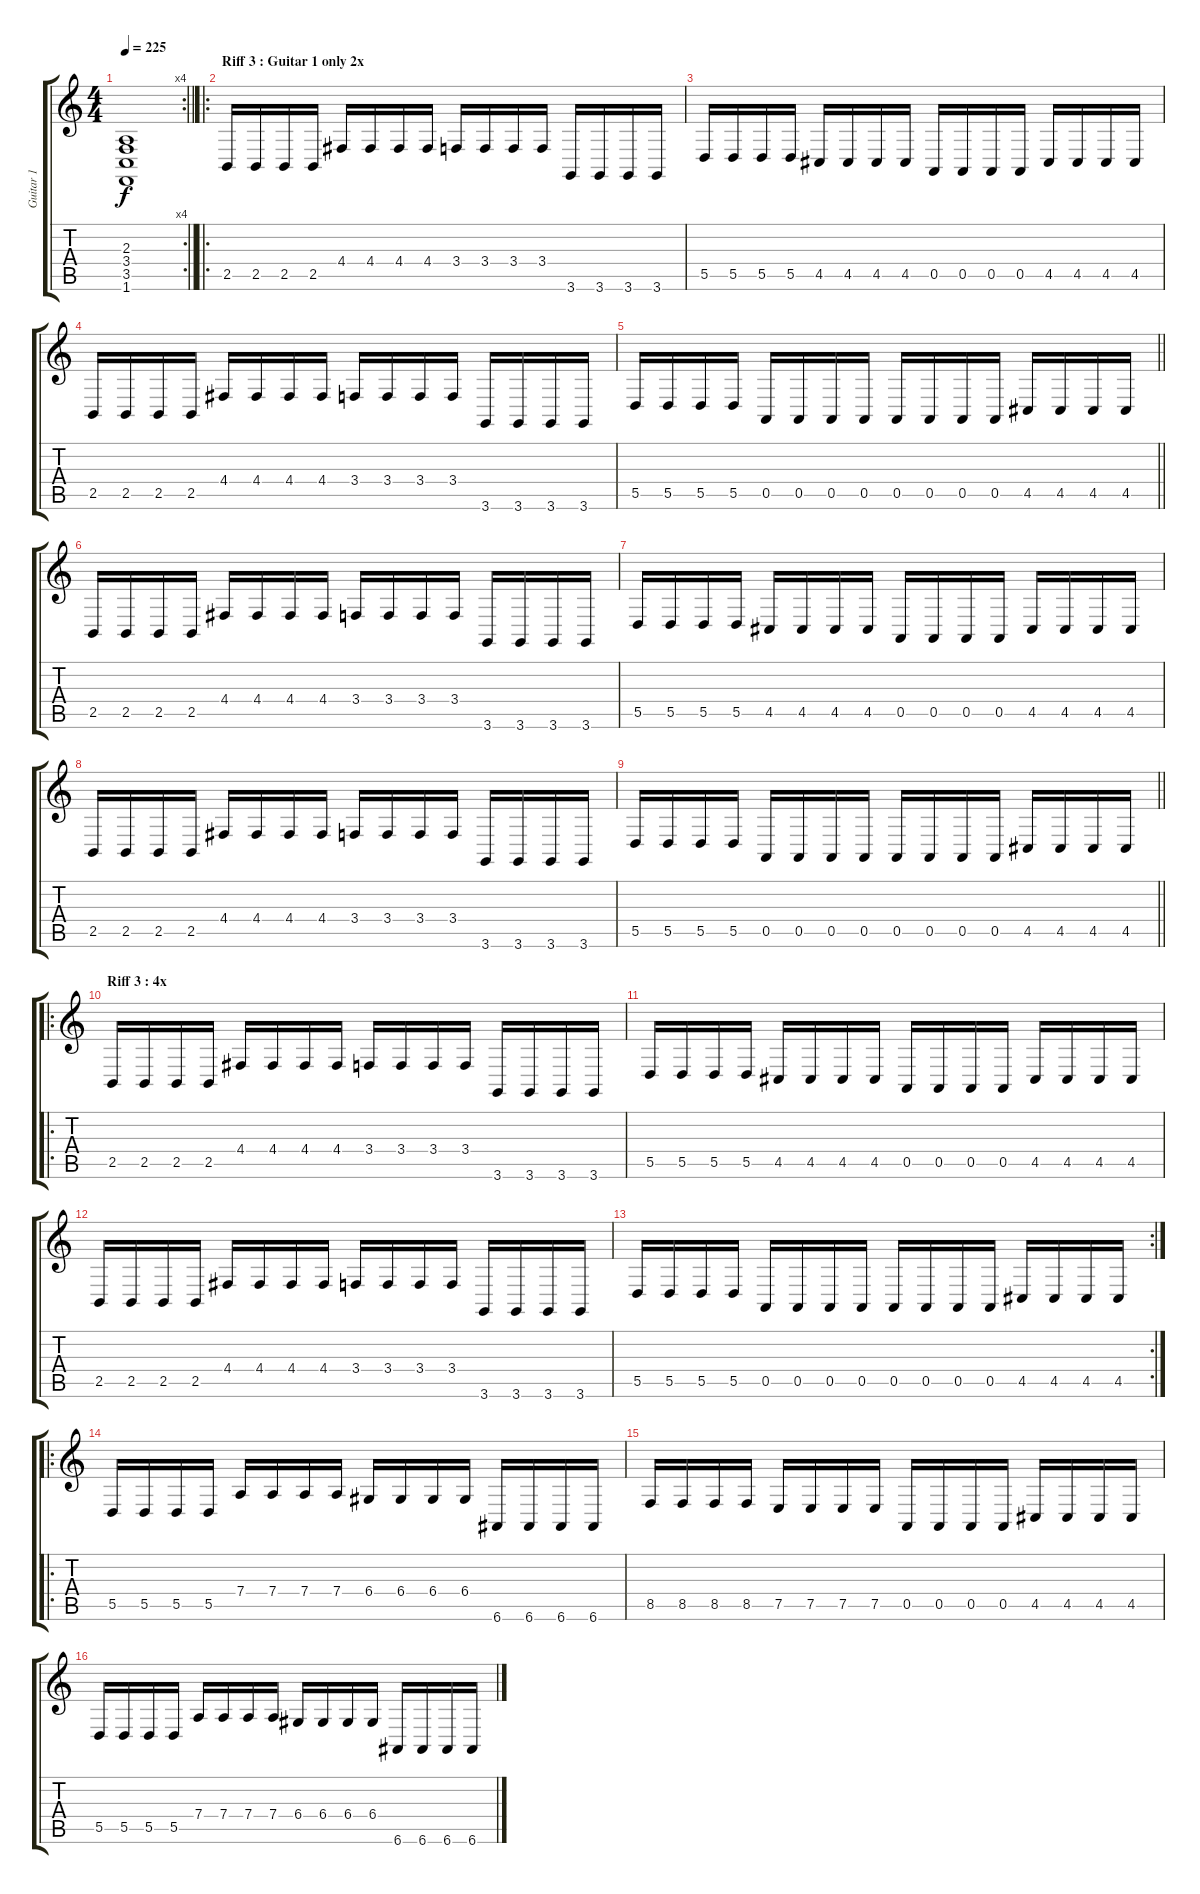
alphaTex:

\track ("Guitar 1" "Guitar 1") {instrument churchorgan}
\staff {score tabs}
\tuning (E4 B3 G3 D3 A2 E2) {hide}
\rc 4
\ts (4 4)
\tempo 225
\clef g2
\barLineRight lightlight
\ks c
(2.3 3.4 3.5 1.6).1{dy f} |
\ro
\section ("" "Riff 3 : Guitar 1 only 2x")
2.5.16 2.5.16 2.5.16 2.5.16 4.4.16 4.4.16 4.4.16 4.4.16 3.4.16 3.4.16 3.4.16 3.4.16 3.6.16 3.6.16 3.6.16 3.6.16 |
5.5.16 5.5.16 5.5.16 5.5.16 4.5.16 4.5.16 4.5.16 4.5.16 0.5.16 0.5.16 0.5.16 0.5.16 4.5.16 4.5.16 4.5.16 4.5.16 |
2.5.16 2.5.16 2.5.16 2.5.16 4.4.16 4.4.16 4.4.16 4.4.16 3.4.16 3.4.16 3.4.16 3.4.16 3.6.16 3.6.16 3.6.16 3.6.16 |
\barLineRight lightlight
5.5.16 5.5.16 5.5.16 5.5.16 0.5.16 0.5.16 0.5.16 0.5.16 0.5.16 0.5.16 0.5.16 0.5.16 4.5.16 4.5.16 4.5.16 4.5.16 |
2.5.16 2.5.16 2.5.16 2.5.16 4.4.16 4.4.16 4.4.16 4.4.16 3.4.16 3.4.16 3.4.16 3.4.16 3.6.16 3.6.16 3.6.16 3.6.16 |
5.5.16 5.5.16 5.5.16 5.5.16 4.5.16 4.5.16 4.5.16 4.5.16 0.5.16 0.5.16 0.5.16 0.5.16 4.5.16 4.5.16 4.5.16 4.5.16 |
2.5.16 2.5.16 2.5.16 2.5.16 4.4.16 4.4.16 4.4.16 4.4.16 3.4.16 3.4.16 3.4.16 3.4.16 3.6.16 3.6.16 3.6.16 3.6.16 |
\barLineRight lightlight
5.5.16 5.5.16 5.5.16 5.5.16 0.5.16 0.5.16 0.5.16 0.5.16 0.5.16 0.5.16 0.5.16 0.5.16 4.5.16 4.5.16 4.5.16 4.5.16 |
\ro
\section ("" "Riff 3 : 4x")
2.5.16 2.5.16 2.5.16 2.5.16 4.4.16 4.4.16 4.4.16 4.4.16 3.4.16 3.4.16 3.4.16 3.4.16 3.6.16 3.6.16 3.6.16 3.6.16 |
5.5.16 5.5.16 5.5.16 5.5.16 4.5.16 4.5.16 4.5.16 4.5.16 0.5.16 0.5.16 0.5.16 0.5.16 4.5.16 4.5.16 4.5.16 4.5.16 |
2.5.16 2.5.16 2.5.16 2.5.16 4.4.16 4.4.16 4.4.16 4.4.16 3.4.16 3.4.16 3.4.16 3.4.16 3.6.16 3.6.16 3.6.16 3.6.16 |
\rc 2
5.5.16 5.5.16 5.5.16 5.5.16 0.5.16 0.5.16 0.5.16 0.5.16 0.5.16 0.5.16 0.5.16 0.5.16 4.5.16 4.5.16 4.5.16 4.5.16 |
\ro
5.5.16 5.5.16 5.5.16 5.5.16 7.4.16 7.4.16 7.4.16 7.4.16 6.4.16 6.4.16 6.4.16 6.4.16 6.6.16 6.6.16 6.6.16 6.6.16 |
8.5.16 8.5.16 8.5.16 8.5.16 7.5.16 7.5.16 7.5.16 7.5.16 0.5.16 0.5.16 0.5.16 0.5.16 4.5.16 4.5.16 4.5.16 4.5.16 |
5.5.16 5.5.16 5.5.16 5.5.16 7.4.16 7.4.16 7.4.16 7.4.16 6.4.16 6.4.16 6.4.16 6.4.16 6.6.16 6.6.16 6.6.16 6.6.16
